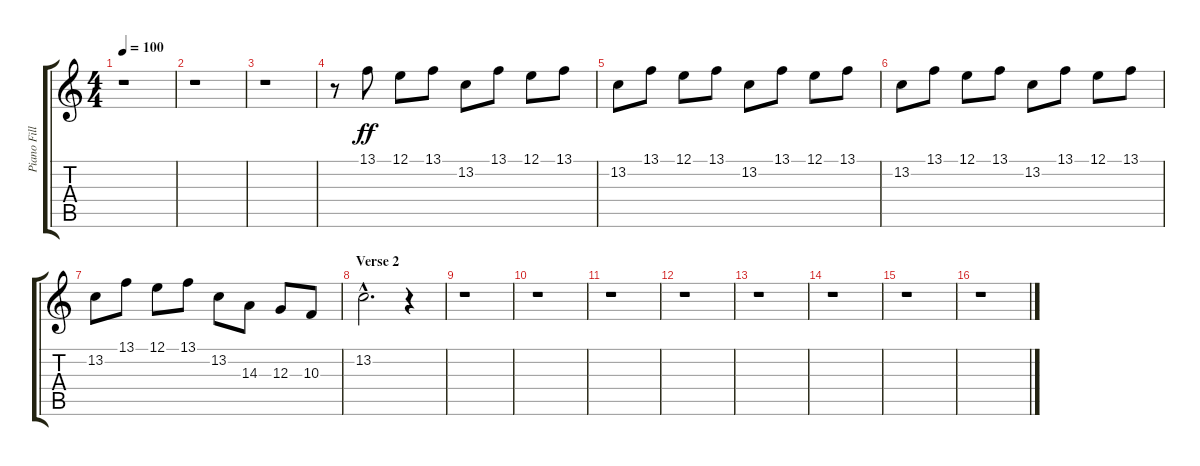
\track ("Piano Fills" "Piano Fill") {instrument brightacousticpiano}
\staff {score tabs}
\tuning (E4 B3 G3 D3 A2 E2) {hide}
\ts (4 4)
\tempo 100
\clef g2
\ks c
r.1{dy ff} |
r.1 |
r.1 |
r.8 13.1.8 12.1.8 13.1.8 13.2.8 13.1.8 12.1.8 13.1.8 |
13.2.8 13.1.8 12.1.8 13.1.8 13.2.8 13.1.8 12.1.8 13.1.8 |
13.2.8 13.1.8 12.1.8 13.1.8 13.2.8 13.1.8 12.1.8 13.1.8 |
13.2.8 13.1.8 12.1.8 13.1.8 13.2.8 14.3.8 12.3.8 10.3.8 |
\section ("" "Verse 2")
13.2{hac}.2{d} r.4 |
r.1 |
r.1 |
r.1 |
r.1 |
r.1 |
r.1 |
r.1 |
r.1
